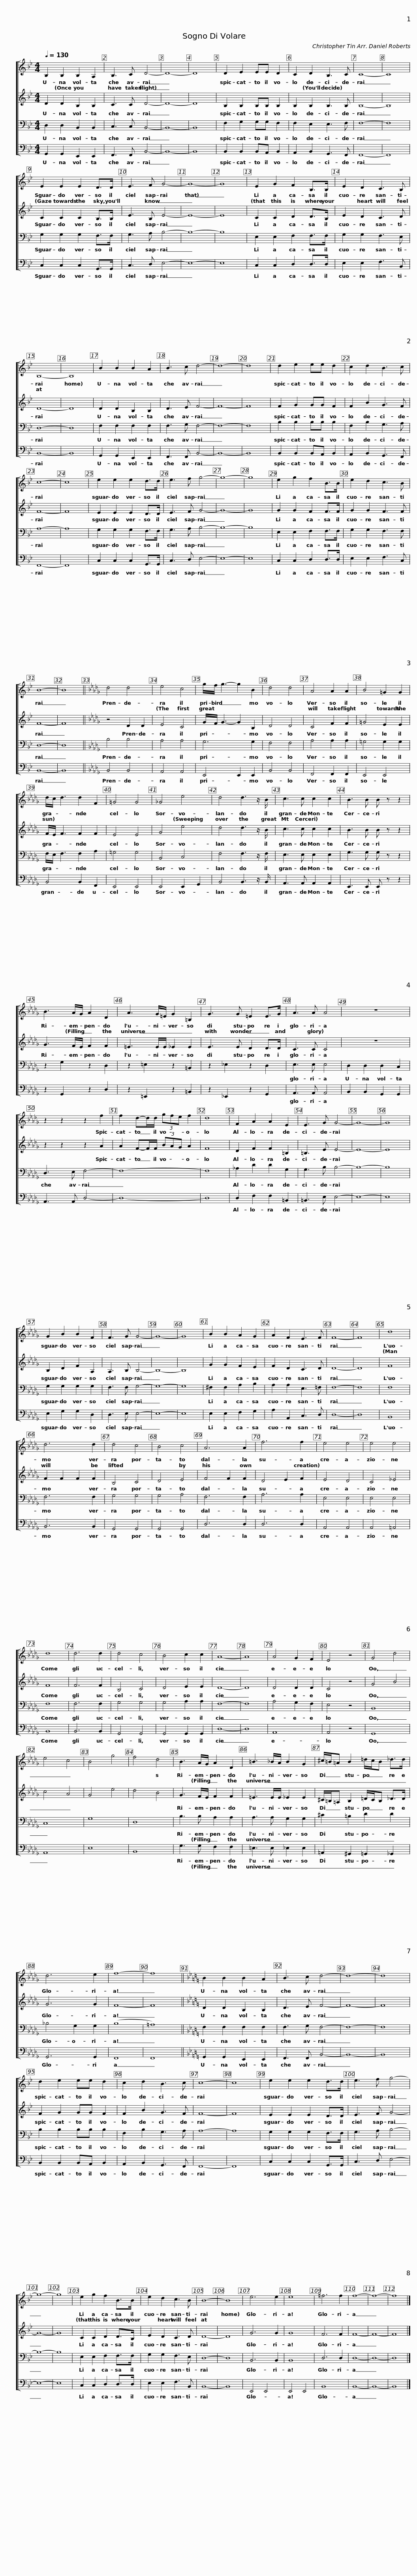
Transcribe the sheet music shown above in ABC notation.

X:1
%%score [ 1 2 3 4 ]
L:1/8
Q:1/4=130
M:4/4
I:linebreak $
K:Bb
V:1 treble
V:2 treble
V:3 bass
V:4 bass
V:1
 B,2 B,2 B,2 A,2 | B,3 C D4- | D8- | D8 |$ D2 E2 EE D2 | %5
 C2 D2 B,3 C | C8- | C8 |$ E2 E2 E2 D>D | E3 F G4- | %10
 G8- | G8 |$ E2 G2 F2 B,>B, | E2 D2 C3 B, | B,8- | %15
 B,8 |$ B2 B2 B2 A2 | B3 c d4- | d8- | d8 |$ %20
 d2 e2 ee d2 | c2 d2 B3 c | c8- | c8 |$ e2 e2 e2 d>d | %25
 e3 f g4- | g8- | g8 |$ e2 g2 f2 B>B | e2 d2 c3 B | %30
 B8- | B8 ||$[K:Db] d4 d4 | e4 c4 | g/f/ g3- g2 B2 | %35
 d4 d4 |$ A4 A2 A2 | B4 =G2 G2 | d/c/ d3 d2 F2 | =G4 G4 | %40
 _G4 e4 |$ d4 d3 z/ B/ | c3 c c2 c2 | B3 B B z z2 | B3 A/G/ A2 D2 |$ %45
 A3 G/=E/ G2 =B,2 | G3 G =E2 E>G | A3 A A4 |$ z8 | z2 z2 z2 f2 | %50
 f2 d-d/d/ (3gfe f2 | d8 |$ F2 A2 A2 E2 | E3 G G4- | G8- | %55
 G8 |$ G2 B2 B2 F2 | F3 G G4- | G8- | G8 |$ %60
 B2 B2 A2 G2 | A2 F2 E3 F | F8- | F8 |$ d8 | %65
 d6 d2 | d4 c4 | B4 c4 | A6 A2 | f6 f2 | %70
 e4 e4 | e4 e4 | d8 |$ d6 d2 | d4 c4 | %75
 B4 c2 c2 | A8- | A8 | A4 G2 F2 | E4 z4 |$ %80
 G4 d4 | e4 c4 | B4 g4 | f4 d4 |$ B3 A/G/ A2 D2 | %85
 =B3 _B/A/ B2 G2 | ^c/=B/=A B2 =d/c/B _d>d |$ d6 e2 | f8- | f8 ||$ %90
[K:Bb] B2 B2 B2 A2 | B3 c d4- | d8- | d8 |$ d2 e2 ee d2 | %95
 c2 d2 B3 c | c8- | c8 |$ e2 e2 e2 d>d | e3 f g4- | %100
 g8- | g8 |$ e2 g2 f2 B>B | e2 d2 c3 B | B8- | %105
 B8 | e6 e2 | e8 |$ =f6 f2 | f8- | %110
 f8- | f8 |] %112
V:2
 D2 D2 B,2 B,2 | C3 C D4- | D8- | D8 |$ B,2 B,2 B,B, B,2 | %5
 B,2 B,2 B,3 B, | B,8- | B,8 |$ C2 C2 C2 B,>B, | E3 B, E4- | %10
 E8- | E8 |$ C2 C2 D2 D>B, | E2 D2 C3 D | D8- | %15
 D8 |$ D2 D2 B,2 B,2 | D3 E F4- | F8- | F8 |$ %20
 F2 G2 GG F2 | F2 B2 G3 F | F8- | F8 |$ E2 E2 E2 D>D | %25
 E3 F G4- | G8- | G8 |$ G2 G2 F2 F>F | G2 G2 F3 F | %30
 F8- | F8 ||$[K:Db] z4 D2 D2 | E4 C4 | G/F/ G3- G2 B,2 | %35
 D4 D4 |$ C4 F2 F2 | =G4 E2 E2 | F/E/ F3 F2 F2 | E4 E4 | %40
 G4 e4 |$ d4 d3 z/ B/ | c3 c c2 c2 | B3 B B z z2 | G3 F/E/ F2 F2 |$ %45
 =E3 E/E/ _E2 E2 | E3 E D2 D>D | C3 C C4 |$ z8 | z2 z2 z2 A2 | %50
 A2 F-F/F/ (3BAG A2 | F8 |$ D2 F2 F2 =B,2 | =B,3 E E4- | E8- | %55
 E8 |$ B,2 D2 F2 A,2 | A,3 B, B,4- | B,8- | B,8 |$ %60
 G2 G2 F2 E2 | F2 D2 C3 D | D8- | D8 |$ F8 | %65
 F2 F2 F2 F2 | B,4 C4 | D4 E4 | F4 F2 F2 | D4 E2 F2 | %70
 E4 D4 | C4 _E4 | F8 |$ F6 F2 | B,4 C4 | %75
 D4 E2 E2 | D8- | D8 | D4 D2 D2 | C4 z4 |$ %80
 G4 B4 | c4 A4 | G4 e4 | d4 B4 |$ G3 F/E/ F2 F2 | %85
 =E3 E/E/ _E2 E2 | ^C/=B,/=A, B,2 =D/C/B, _D>D |$ G6 G2 | F8- | F8 ||$ %90
[K:Bb] D2 D2 B,2 B,2 | D3 E F4- | F8- | F8 |$ F2 G2 GG F2 | %95
 F2 B2 G3 F | F8- | F8 |$ E2 E2 E2 D>D | E3 F G4- | %100
 G8- | G8 |$ C2 C2 D2 D>B, | E2 D2 C3 D | D8- | %105
 D8 | G6 G2 | G8 |$ F6 F2 | F8- | %110
 F8- | F8 |] %112
V:3
 D,2 D,2 B,,2 B,,2 | C,3 C, B,,4- | B,,8- | B,,8 |$ F,2 G,2 G,G, F,2 | %5
 F,2 E,2 E,3 F, | F,8- | F,8 |$ G,2 G,2 G,2 F,>F, | G,3 A, B,4- | %10
 B,8- | B,8 |$ E,2 E,2 F,2 F,>F, | G,2 G,2 F,3 E, | D,8- | %15
 D,8 |$ F,2 F,2 F,2 F,2 | F,3 G, F,4- | F,8- | F,8 |$ %20
 B,2 B,2 B,B, B,2 | F,2 B,2 G,3 A, | A,8- | A,8 |$ G,2 G,2 G,2 F,>F, | %25
 G,3 A, B,4- | B,8- | B,8 |$ E,2 E,2 F,2 F,>F, | G,2 G,2 F,3 F, | %30
 D,8- | D,8 ||$[K:Db] B,4 B,4 | A,4 A,4 | G,6 G,2 | %35
 F,4 F,4 |$ A,4 A,2 A,2 | =G,4 G,2 G,2 | F,/E,/ F,3 F,2 A,2 | =G,4 G,4 | %40
 B,,4 C,4 |$ F,4 F,3 z/ F,/ | E,3 E, E,2 E,2 | G,3 G, G, z z2 | z2 G,2 z2 D,2 |$ %45
 z2 =E,2 z2 =B,,2 | z2 _E,2 z2 D,2 | E,3 E, E,4 |$ D,2 D,2 D,2 C,2 | D,3 E, F,4- | %50
 F,8- | F,8 |$ _A,2 D2 D2 G,2 | G,3 B, B,4- | B,8- | %55
 B,8 |$ G,2 G,2 G,2 G,2 | F,3 F, G,4- | G,8- | G,8 |$ %60
 ^F,2 F,2 A,2 B,2 | A,2 A,2 E,3 =F, | F,8- | F,8 |$ F,8 | %65
 F,6 F,2 | G,4 G,4 | G,4 A,4 | F,6 F,2 | A,6 A,2 | %70
 E,4 E,4 | E,4 E,4 | F,8 |$ F,6 F,2 | G,4 G,4 | %75
 G,4 A,2 A,2 | F,8- | F,8 | A,4 G,2 F,2 | E,4 z4 |$ %80
 B,,8 | C,8 | G,8 | D,8 |$ B,3 B, A,2 A,2 | %85
 A,3 A, G,2 G,2 | ^C2 =B,2 D2 D2 |$ _B,4 G,2 G,2 | (B,8 | =A,8) ||$ %90
[K:Bb] F,2 F,2 F,2 F,2 | F,3 G, F,4- | F,8- | F,8 |$ B,2 B,2 B,B, B,2 | %95
 F,2 B,2 G,3 A, | A,8- | A,8 |$ G,2 G,2 G,2 F,>F, | G,3 A, B,4- | %100
 B,8- | B,8 |$ E,2 E,2 F,2 F,>F, | G,2 G,2 F,3 E, | D,8- | %105
 D,8 | B,,6 B,,2 | B,,8 |$ D,6 D,2 | D,8- | %110
 D,8- | D,8 |] %112
V:4
 G,,2 G,,2 E,,2 E,,2 | F,,3 F,, B,,4- | B,,8- | B,,8 |$ B,,2 B,,2 B,,A,, B,,2 | %5
 A,,2 B,,2 G,,3 F,, | F,,8- | F,,8 |$ C,2 C,2 C,2 G,,>G,, | C,3 D, E,4- | %10
 E,8- | E,8 |$ C,2 C,2 D,2 D,>D, | E,2 E,2 F,3 B,, | B,,8- | %15
 B,,8 |$ G,,2 G,,2 E,,2 E,,2 | F,,3 F,, B,,4- | B,,8- | B,,8 |$ %20
 B,,2 B,,2 B,,A,, B,,2 | A,,2 B,,2 G,,3 F,, | F,,8- | F,,8 |$ C,2 C,2 C,2 G,,>G,, | %25
 C,3 D, E,4- | E,8- | E,8 |$ C,2 C,2 D,2 D,>D, | E,2 E,2 F,3 C, | %30
 B,,8- | B,,8 ||$[K:Db] B,,4 B,,4 | A,,4 A,,4 | E,,4 E,,2 E,,2 | %35
 B,,4 B,,4 |$ F,,4 F,,2 F,,2 | E,,4 E,,4 | B,,4 B,,2 F,,2 | E,,4 E,,4 | %40
 E,,4 E,,2 G,,2 |$ B,,4 B,,3 z/ B,,/ | A,,3 A,, A,,2 A,,2 | E,,3 E,, E,, z z2 | z2 G,,2 z2 D,2 |$ %45
 z2 =E,,2 z2 =B,,2 | z2 _E,,2 z2 G,,2 | A,,3 A,, A,,4 |$ B,,2 B,,2 G,,2 G,,2 | A,,3 A,, D,4- | %50
 D,8- | D,8 |$ D,2 F,2 F,2 =B,,2 | =B,,3 E, E,4- | E,8- | %55
 E,8 |$ E,2 G,2 G,2 D,2 | D,3 E, E,4- | E,8- | E,8 |$ %60
 E,2 E,2 F,2 G,2 | A,2 A,,2 C,3 D, | D,8- | D,8 |$ B,,8 | %65
 B,,6 B,,2 | G,,4 G,,4 | G,,4 G,,4 | D,6 D,2 | D,6 D,2 | %70
 A,,4 A,,4 | A,,4 =A,,4 | B,,8 |$ B,,6 B,,2 | G,,4 G,,4 | %75
 G,,4 G,,2 G,,2 | D,8- | D,8 | A,,8 | A,,4 z4 |$ %80
 G,,8 | A,,8 | E,8 | B,,8 |$ G,3 G, F,2 F,2 | %85
 =E,3 E, _E,2 E,2 | =A,,2 ^G,,2 =G,,2 _G,,2 |$ G,,6 G,,2 | F,,8 | F,,8 ||$ %90
[K:Bb] G,,2 G,,2 E,,2 E,,2 | F,,3 F,, B,,4- | B,,8- | B,,8 |$ B,,2 B,,2 B,,A,, B,,2 | %95
 A,,2 B,,2 G,,3 F,, | F,,8- | F,,8 |$ C,2 C,2 C,2 G,,>G,, | C,3 D, E,4- | %100
 E,8- | E,8 |$ C,2 C,2 D,2 D,>D, | E,2 E,2 F,3 B,, | B,,8- | %105
 B,,8 | E,,4 E,,4 | E,,4 E,,4 |$ B,,8 | B,,8- | %110
 B,,8- | B,,8 |] %112
